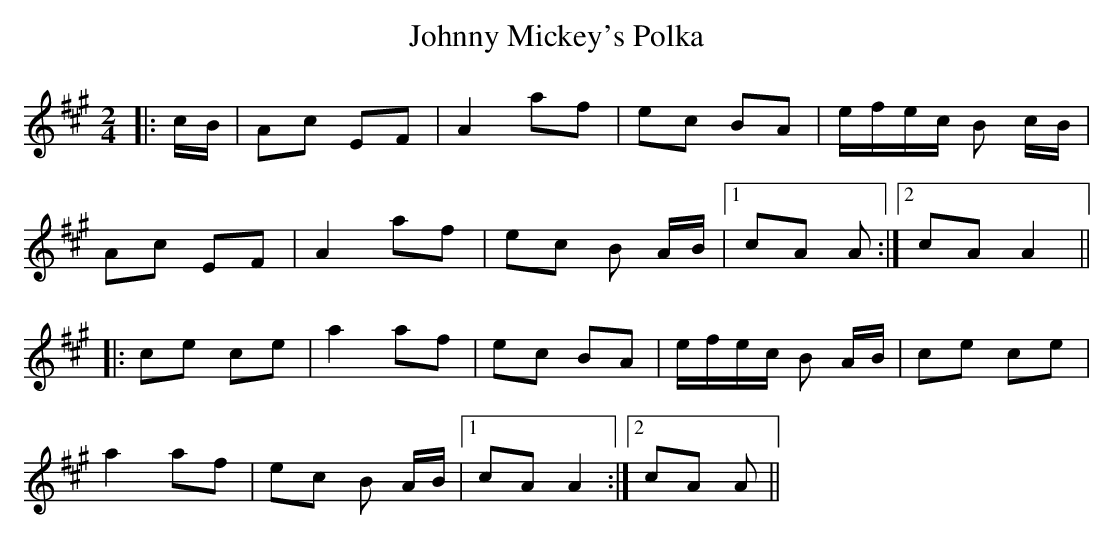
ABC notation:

X:1
T:Johnny Mickey's Polka
M:2/4
L:1/8
K:Amaj
|: c/B/ | Ac EF | A2 af | ec BA | e/f/e/c/ B c/B/ |
Ac EF |A2 af | ec B A/B/ |1 cA A :|2 cA A2 ||
|:ce ce | a2 af | ec BA | e/f/e/c/ B A/B/ | ce ce |
a2 af | ec B A/B/ |1 cA A2 :|2 cA A ||
